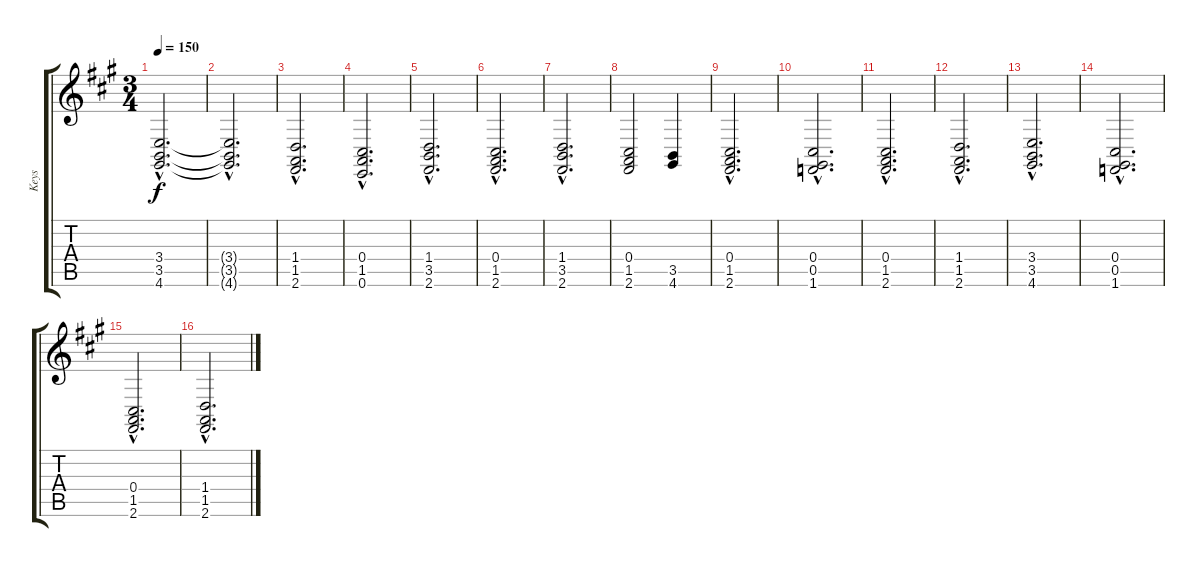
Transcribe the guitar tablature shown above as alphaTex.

\track ("Keys" "Keys") {instrument stringensemble1}
\staff {score tabs}
\tuning (E4 B3 G3 Db3 Ab2 E2) {hide}
\ts (3 4)
\tempo 150
\clef g2
\ks f#minor
(3.4{hac} 3.5{hac} 4.6{hac}).2{d dy f} |
(3.4{hac t} 3.5{hac t} 4.6{hac t}).2{d} |
(1.4{hac} 1.5{hac} 2.6{hac}).2{d} |
(0.4{hac} 1.5{hac} 0.6{hac}).2{d} |
(1.4{hac} 3.5{hac} 2.6{hac}).2{d} |
(0.4{hac} 1.5{hac} 2.6{hac}).2{d} |
(1.4{hac} 3.5{hac} 2.6{hac}).2{d} |
(0.4 1.5 2.6).2 (3.5 4.6).4 |
(0.4{hac} 1.5{hac} 2.6{hac}).2{d} |
(0.4{hac} 0.5{hac} 1.6{hac}).2{d} |
(0.4{hac} 1.5{hac} 2.6{hac}).2{d} |
(1.4{hac} 1.5{hac} 2.6{hac}).2{d} |
(3.4{hac} 3.5{hac} 4.6{hac}).2{d} |
(0.4{hac} 0.5{hac} 1.6{hac}).2{d} |
(0.4{hac} 1.5{hac} 2.6{hac}).2{d} |
(1.4{hac} 1.5{hac} 2.6{hac}).2{d}
